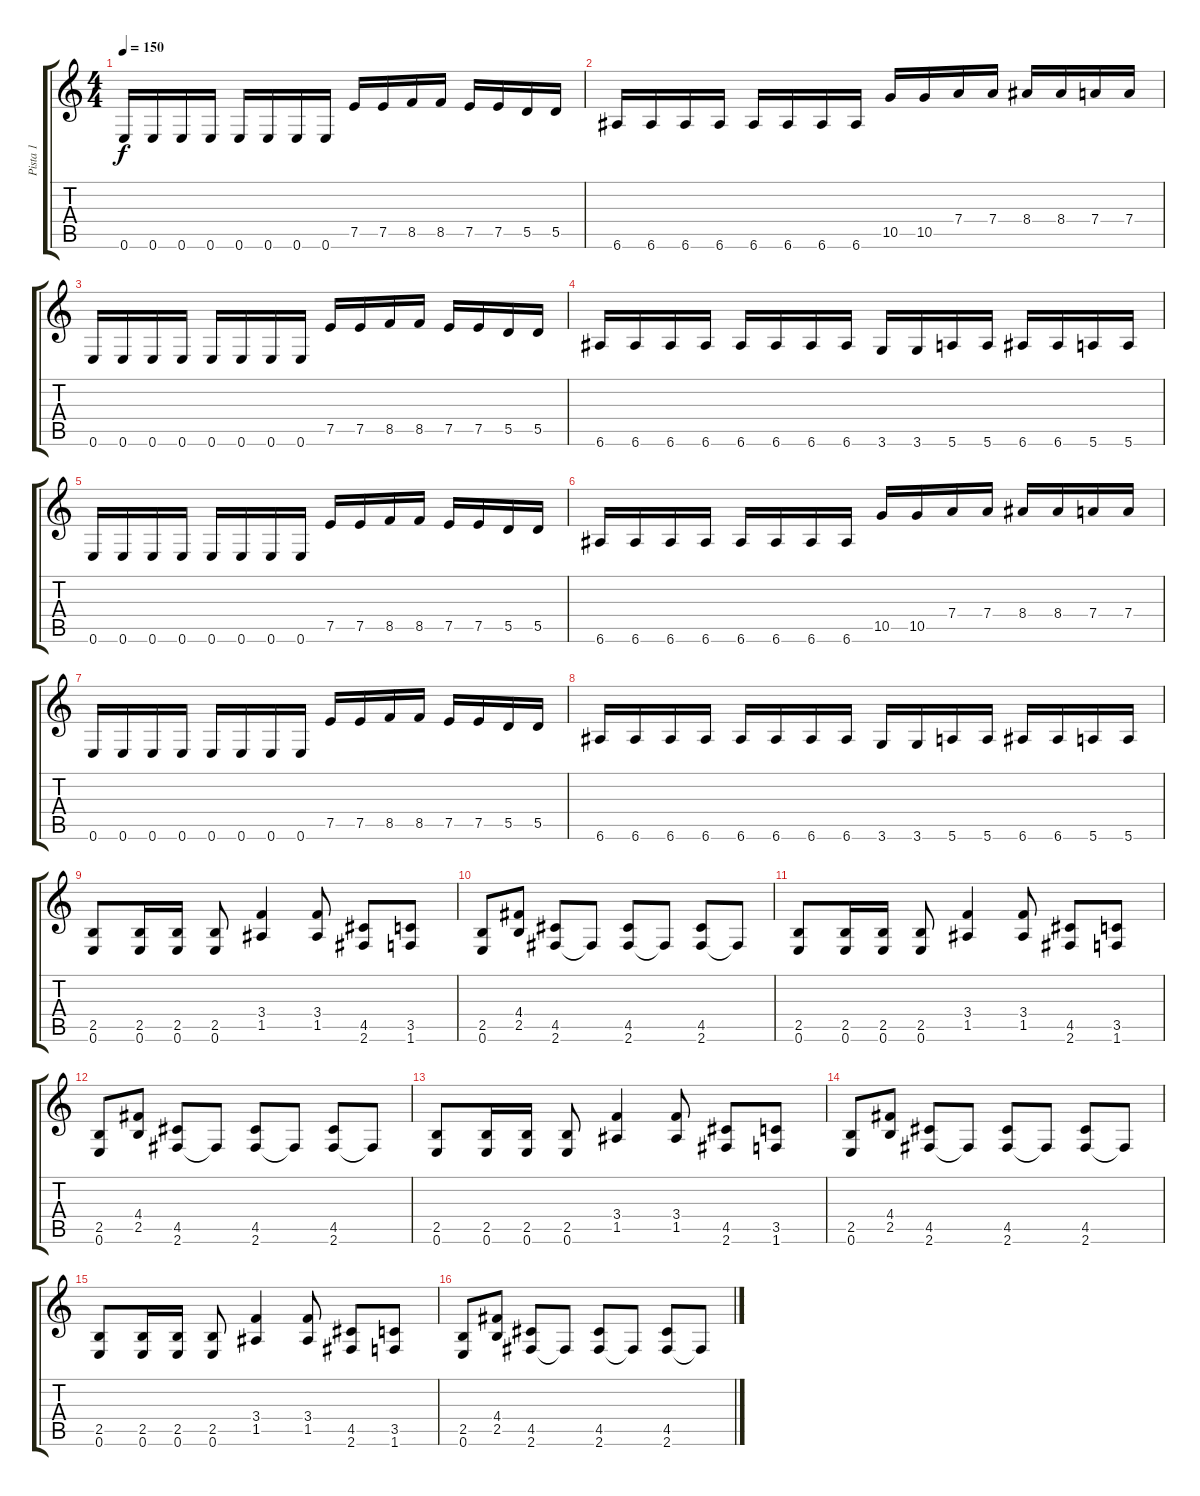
\track ("Pista 1" "Pista 1") {instrument distortionguitar}
\staff {score tabs}
\tuning (E4 B3 G3 D3 A2 E2) {hide}
\ts (4 4)
\tempo 150
\clef g2
\ks c
0.6.16{dy f} 0.6.16 0.6.16 0.6.16 0.6.16 0.6.16 0.6.16 0.6.16 7.5.16 7.5.16 8.5.16 8.5.16 7.5.16 7.5.16 5.5.16 5.5.16 |
6.6.16 6.6.16 6.6.16 6.6.16 6.6.16 6.6.16 6.6.16 6.6.16 10.5.16 10.5.16 7.4.16 7.4.16 8.4.16 8.4.16 7.4.16 7.4.16 |
0.6.16 0.6.16 0.6.16 0.6.16 0.6.16 0.6.16 0.6.16 0.6.16 7.5.16 7.5.16 8.5.16 8.5.16 7.5.16 7.5.16 5.5.16 5.5.16 |
6.6.16 6.6.16 6.6.16 6.6.16 6.6.16 6.6.16 6.6.16 6.6.16 3.6.16 3.6.16 5.6.16 5.6.16 6.6.16 6.6.16 5.6.16 5.6.16 |
0.6.16 0.6.16 0.6.16 0.6.16 0.6.16 0.6.16 0.6.16 0.6.16 7.5.16 7.5.16 8.5.16 8.5.16 7.5.16 7.5.16 5.5.16 5.5.16 |
6.6.16 6.6.16 6.6.16 6.6.16 6.6.16 6.6.16 6.6.16 6.6.16 10.5.16 10.5.16 7.4.16 7.4.16 8.4.16 8.4.16 7.4.16 7.4.16 |
0.6.16 0.6.16 0.6.16 0.6.16 0.6.16 0.6.16 0.6.16 0.6.16 7.5.16 7.5.16 8.5.16 8.5.16 7.5.16 7.5.16 5.5.16 5.5.16 |
6.6.16 6.6.16 6.6.16 6.6.16 6.6.16 6.6.16 6.6.16 6.6.16 3.6.16 3.6.16 5.6.16 5.6.16 6.6.16 6.6.16 5.6.16 5.6.16 |
(2.5 0.6).8 (2.5 0.6).16 (2.5 0.6).16 (2.5 0.6).8 (3.4 1.5).4 (3.4 1.5).8 (4.5 2.6).8 (3.5 1.6).8 |
(2.5 0.6).8 (4.4 2.5).8 (4.5 2.6).8 2.6{t}.8 (4.5 2.6).8 2.6{t}.8 (4.5 2.6).8 2.6{t}.8 |
(2.5 0.6).8 (2.5 0.6).16 (2.5 0.6).16 (2.5 0.6).8 (3.4 1.5).4 (3.4 1.5).8 (4.5 2.6).8 (3.5 1.6).8 |
(2.5 0.6).8 (4.4 2.5).8 (4.5 2.6).8 2.6{t}.8 (4.5 2.6).8 2.6{t}.8 (4.5 2.6).8 2.6{t}.8 |
(2.5 0.6).8 (2.5 0.6).16 (2.5 0.6).16 (2.5 0.6).8 (3.4 1.5).4 (3.4 1.5).8 (4.5 2.6).8 (3.5 1.6).8 |
(2.5 0.6).8 (4.4 2.5).8 (4.5 2.6).8 2.6{t}.8 (4.5 2.6).8 2.6{t}.8 (4.5 2.6).8 2.6{t}.8 |
(2.5 0.6).8 (2.5 0.6).16 (2.5 0.6).16 (2.5 0.6).8 (3.4 1.5).4 (3.4 1.5).8 (4.5 2.6).8 (3.5 1.6).8 |
(2.5 0.6).8 (4.4 2.5).8 (4.5 2.6).8 2.6{t}.8 (4.5 2.6).8 2.6{t}.8 (4.5 2.6).8 2.6{t}.8
